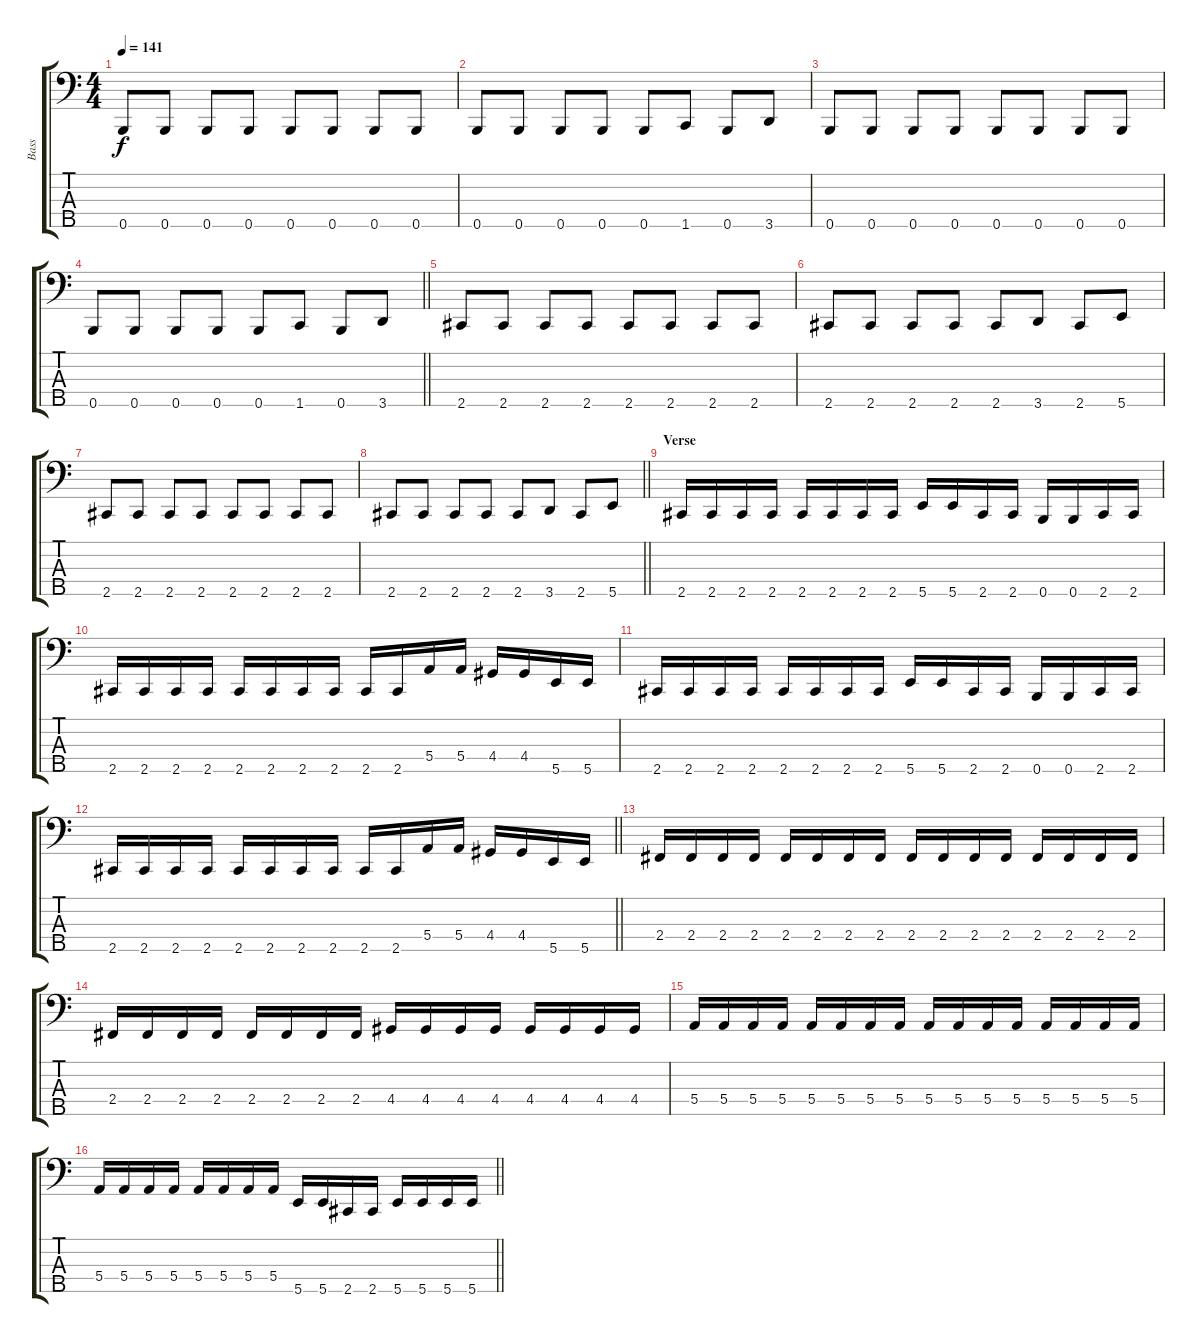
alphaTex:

\track ("Bass" "Bass") {instrument electricbassfinger}
\staff {score tabs}
\tuning (G2 D2 A1 E1 B0) {hide}
\ts (4 4)
\section ("" "")
\tempo 141
\clef f4
\ks c
0.5.8{dy f} 0.5.8 0.5.8 0.5.8 0.5.8 0.5.8 0.5.8 0.5.8 |
0.5.8 0.5.8 0.5.8 0.5.8 0.5.8 1.5.8 0.5.8 3.5.8 |
0.5.8 0.5.8 0.5.8 0.5.8 0.5.8 0.5.8 0.5.8 0.5.8 |
\barLineRight lightlight
0.5.8 0.5.8 0.5.8 0.5.8 0.5.8 1.5.8 0.5.8 3.5.8 |
\section ("" "")
2.5.8 2.5.8 2.5.8 2.5.8 2.5.8 2.5.8 2.5.8 2.5.8 |
2.5.8 2.5.8 2.5.8 2.5.8 2.5.8 3.5.8 2.5.8 5.5.8 |
2.5.8 2.5.8 2.5.8 2.5.8 2.5.8 2.5.8 2.5.8 2.5.8 |
\barLineRight lightlight
2.5.8 2.5.8 2.5.8 2.5.8 2.5.8 3.5.8 2.5.8 5.5.8 |
\section ("" "Verse")
2.5.16 2.5.16 2.5.16 2.5.16 2.5.16 2.5.16 2.5.16 2.5.16 5.5.16 5.5.16 2.5.16 2.5.16 0.5.16 0.5.16 2.5.16 2.5.16 |
2.5.16 2.5.16 2.5.16 2.5.16 2.5.16 2.5.16 2.5.16 2.5.16 2.5.16 2.5.16 5.4.16 5.4.16 4.4.16 4.4.16 5.5.16 5.5.16 |
2.5.16 2.5.16 2.5.16 2.5.16 2.5.16 2.5.16 2.5.16 2.5.16 5.5.16 5.5.16 2.5.16 2.5.16 0.5.16 0.5.16 2.5.16 2.5.16 |
\barLineRight lightlight
2.5.16 2.5.16 2.5.16 2.5.16 2.5.16 2.5.16 2.5.16 2.5.16 2.5.16 2.5.16 5.4.16 5.4.16 4.4.16 4.4.16 5.5.16 5.5.16 |
\section ("" "")
2.4.16 2.4.16 2.4.16 2.4.16 2.4.16 2.4.16 2.4.16 2.4.16 2.4.16 2.4.16 2.4.16 2.4.16 2.4.16 2.4.16 2.4.16 2.4.16 |
2.4.16 2.4.16 2.4.16 2.4.16 2.4.16 2.4.16 2.4.16 2.4.16 4.4.16 4.4.16 4.4.16 4.4.16 4.4.16 4.4.16 4.4.16 4.4.16 |
5.4.16 5.4.16 5.4.16 5.4.16 5.4.16 5.4.16 5.4.16 5.4.16 5.4.16 5.4.16 5.4.16 5.4.16 5.4.16 5.4.16 5.4.16 5.4.16 |
\barLineRight lightlight
5.4.16 5.4.16 5.4.16 5.4.16 5.4.16 5.4.16 5.4.16 5.4.16 5.5.16 5.5.16 2.5.16 2.5.16 5.5.16 5.5.16 5.5.16 5.5.16
